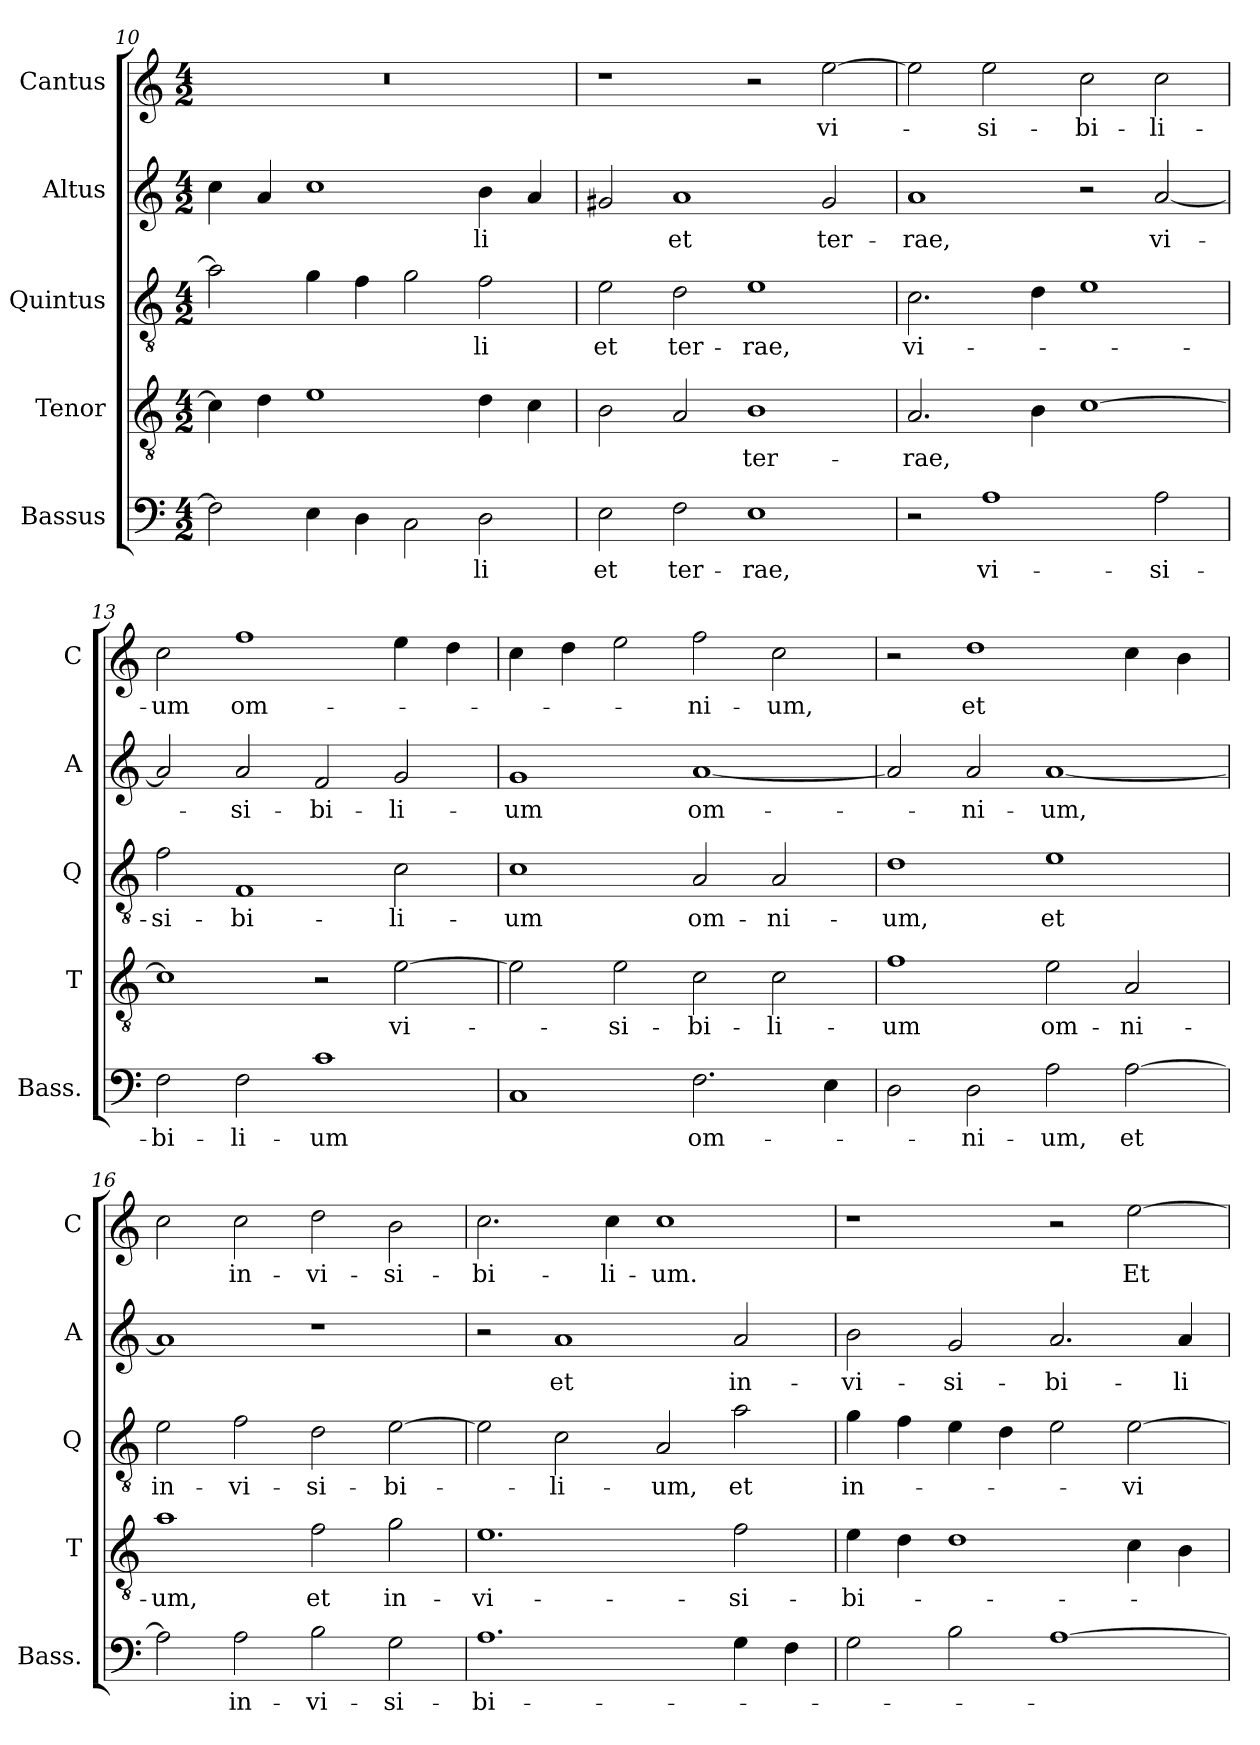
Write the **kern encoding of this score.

**kern	**text	**kern	**text	**kern	**text	**kern	**text	**kern	**text
*part5	*part5	*part4	*part4	*part3	*part3	*part2	*part2	*part1	*part1
*staff5	*staff5	*staff4	*staff4	*staff3	*staff3	*staff2	*staff2	*staff1	*staff1
*I"Bassus	*	*I"Tenor	*	*I"Quintus	*	*I"Altus	*	*I"Cantus	*
*I'Bass.	*	*I'T	*	*I'Q	*	*I'A	*	*I'C	*
*clefF4	*	*clefGv2	*	*clefGv2	*	*clefG2	*	*clefG2	*
*	*	*ITrd7c12	*	*ITrd7c12	*	*	*	*	*
*k[]	*	*k[]	*	*k[]	*	*k[]	*	*k[]	*
*C:	*	*C:	*	*C:	*	*C:	*	*C:	*
*M4/2	*	*M4/2	*	*M4/2	*	*M4/2	*	*M4/2	*
=10	=10	=10	=10	=10	=10	=10	=10	=10	=10
2F\]	.	4C\]	.	2A\]	.	4cc\	.	0r	.
.	.	4D\	.	.	.	4a/	.	.	.
4E\	.	1E\	.	4G\	.	1cc\	.	.	.
4D\	.	.	.	4F\	.	.	.	.	.
2C\	.	.	.	2G\	.	.	.	.	.
2D\	-li	4D\	.	2F\	-li	4b\	-li	.	.
.	.	4C\	.	.	.	4a/	.	.	.
=11	=11	=11	=11	=11	=11	=11	=11	=11	=11
2E\	et	2BB\	.	2E\	et	2g#/	.	1r	.
2F\	ter-	2AA/	.	2D\	ter-	1a/	et	.	.
1E\	-rae,	1BB\	ter-	1E\	-rae,	.	.	2r	.
.	.	.	.	.	.	2g#/	ter-	[2ee\	vi-
=12	=12	=12	=12	=12	=12	=12	=12	=12	=12
2r	.	2.AA/	-rae,	2.C\	vi-	1a/	-rae,	2ee\]	.
1A\	vi-	.	.	.	.	.	.	2ee\	-si-
.	.	4BB\	.	4D\	.	.	.	.	.
.	.	[1C\	.	1E\	.	2r	.	2cc\	-bi-
2A\	-si-	.	.	.	.	[2a/	vi-	2cc\	-li-
=13	=13	=13	=13	=13	=13	=13	=13	=13	=13
2F\	-bi-	1C\]	.	2F\	-si-	2a/]	.	2cc\	-um
2F\	-li-	.	.	1FF/	-bi-	2a/	-si-	1ff\	om-
1c\	-um	2r	.	.	.	2f/	-bi-	.	.
.	.	[2E\	vi-	2C\	-li-	2g/	-li-	4ee\	.
.	.	.	.	.	.	.	.	4dd\	.
=14	=14	=14	=14	=14	=14	=14	=14	=14	=14
1C/	.	2E\]	.	1C\	-um	1g/	-um	4cc\	.
.	.	.	.	.	.	.	.	4dd\	.
.	.	2E\	-si-	.	.	.	.	2ee\	.
2.F\	om-	2C\	-bi-	2AA/	om-	[1a/	om-	2ff\	-ni-
.	.	2C\	-li-	2AA/	-ni-	.	.	2cc\	-um,
4E\	.	.	.	.	.	.	.	.	.
=15	=15	=15	=15	=15	=15	=15	=15	=15	=15
2D\	.	1F\	-um	1D\	-um,	2a/]	.	2r	.
2D\	-ni-	.	.	.	.	2a/	-ni-	1dd\	et
2A\	-um,	2E\	om-	1E\	et	[1a/	-um,	.	.
[2A\	et	2AA/	-ni-	.	.	.	.	4cc\	.
.	.	.	.	.	.	.	.	4b\	.
=16	=16	=16	=16	=16	=16	=16	=16	=16	=16
2A\]	.	1A\	-um,	2E\	in-	1a/]	.	2cc\	.
2A\	in-	.	.	2F\	-vi-	.	.	2cc\	in-
2B\	-vi-	2F\	et	2D\	-si-	1r	.	2dd\	-vi-
2G\	-si-	2G\	in-	[2E\	-bi-	.	.	2b\	-si-
=17	=17	=17	=17	=17	=17	=17	=17	=17	=17
1.A\	-bi-	1.E\	-vi-	2E\]	.	2r	.	2.cc\	-bi-
.	.	.	.	2C\	-li-	1a/	et	.	.
.	.	.	.	.	.	.	.	4cc\	-li-
.	.	.	.	2AA/	-um,	.	.	1cc\	-um.
4G\	.	2F\	-si-	2A\	et	2a/	in-	.	.
4F\	.	.	.	.	.	.	.	.	.
=18	=18	=18	=18	=18	=18	=18	=18	=18	=18
2G\	.	4E\	-bi-	4G\	in-	2b\	-vi-	1r	.
.	.	4D\	.	4F\	.	.	.	.	.
2B\	.	1D\	.	4E\	.	2g/	-si-	.	.
.	.	.	.	4D\	.	.	.	.	.
[1A\	.	.	.	2E\	.	2.a/	-bi-	2r	.
.	.	4C\	.	[2E\	-vi-	.	.	[2ee\	Et
.	.	4BB\	.	.	.	4a/	-li-	.	.
=	=	=	=	=	=	=	=	=	=
*-	*-	*-	*-	*-	*-	*-	*-	*-	*-
